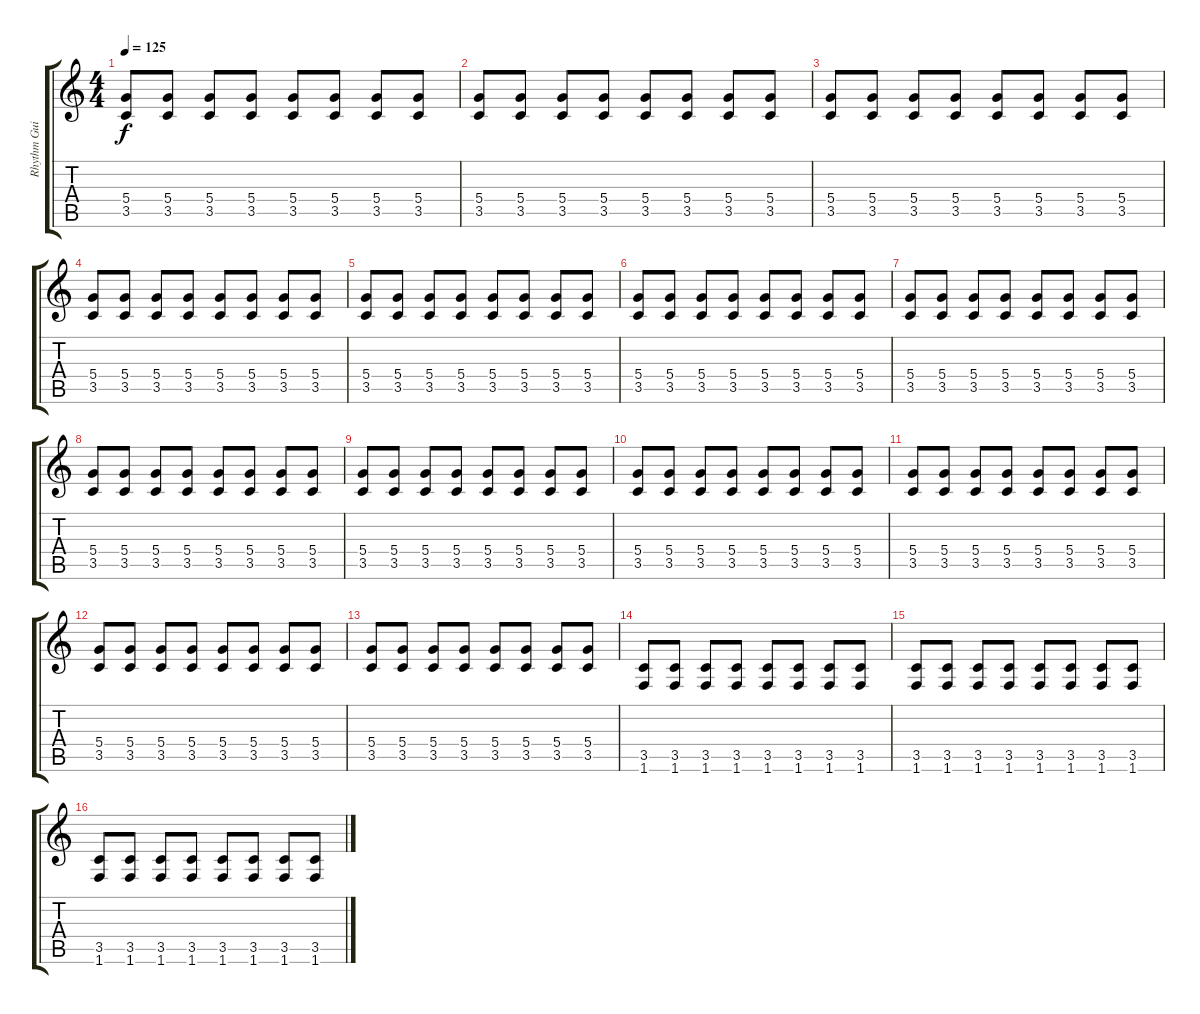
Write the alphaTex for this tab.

\track ("Rhythm Guitar" "Rhythm Gui") {instrument electricguitarclean}
\staff {score tabs}
\tuning (E4 B3 G3 D3 A2 E2) {hide}
\ts (4 4)
\tempo 125
\clef g2
\ks c
(5.4 3.5).8{dy f} (5.4 3.5).8 (5.4 3.5).8 (5.4 3.5).8 (5.4 3.5).8 (5.4 3.5).8 (5.4 3.5).8 (5.4 3.5).8 |
(5.4 3.5).8 (5.4 3.5).8 (5.4 3.5).8 (5.4 3.5).8 (5.4 3.5).8 (5.4 3.5).8 (5.4 3.5).8 (5.4 3.5).8 |
(5.4 3.5).8 (5.4 3.5).8 (5.4 3.5).8 (5.4 3.5).8 (5.4 3.5).8 (5.4 3.5).8 (5.4 3.5).8 (5.4 3.5).8 |
(5.4 3.5).8 (5.4 3.5).8 (5.4 3.5).8 (5.4 3.5).8 (5.4 3.5).8 (5.4 3.5).8 (5.4 3.5).8 (5.4 3.5).8 |
(5.4 3.5).8 (5.4 3.5).8 (5.4 3.5).8 (5.4 3.5).8 (5.4 3.5).8 (5.4 3.5).8 (5.4 3.5).8 (5.4 3.5).8 |
(5.4 3.5).8 (5.4 3.5).8 (5.4 3.5).8 (5.4 3.5).8 (5.4 3.5).8 (5.4 3.5).8 (5.4 3.5).8 (5.4 3.5).8 |
(5.4 3.5).8 (5.4 3.5).8 (5.4 3.5).8 (5.4 3.5).8 (5.4 3.5).8 (5.4 3.5).8 (5.4 3.5).8 (5.4 3.5).8 |
(5.4 3.5).8 (5.4 3.5).8 (5.4 3.5).8 (5.4 3.5).8 (5.4 3.5).8 (5.4 3.5).8 (5.4 3.5).8 (5.4 3.5).8 |
(5.4 3.5).8 (5.4 3.5).8 (5.4 3.5).8 (5.4 3.5).8 (5.4 3.5).8 (5.4 3.5).8 (5.4 3.5).8 (5.4 3.5).8 |
(5.4 3.5).8 (5.4 3.5).8 (5.4 3.5).8 (5.4 3.5).8 (5.4 3.5).8 (5.4 3.5).8 (5.4 3.5).8 (5.4 3.5).8 |
(5.4 3.5).8 (5.4 3.5).8 (5.4 3.5).8 (5.4 3.5).8 (5.4 3.5).8 (5.4 3.5).8 (5.4 3.5).8 (5.4 3.5).8 |
(5.4 3.5).8 (5.4 3.5).8 (5.4 3.5).8 (5.4 3.5).8 (5.4 3.5).8 (5.4 3.5).8 (5.4 3.5).8 (5.4 3.5).8 |
(5.4 3.5).8 (5.4 3.5).8 (5.4 3.5).8 (5.4 3.5).8 (5.4 3.5).8 (5.4 3.5).8 (5.4 3.5).8 (5.4 3.5).8 |
(3.5 1.6).8 (3.5 1.6).8 (3.5 1.6).8 (3.5 1.6).8 (3.5 1.6).8 (3.5 1.6).8 (3.5 1.6).8 (3.5 1.6).8 |
(3.5 1.6).8 (3.5 1.6).8 (3.5 1.6).8 (3.5 1.6).8 (3.5 1.6).8 (3.5 1.6).8 (3.5 1.6).8 (3.5 1.6).8 |
(3.5 1.6).8 (3.5 1.6).8 (3.5 1.6).8 (3.5 1.6).8 (3.5 1.6).8 (3.5 1.6).8 (3.5 1.6).8 (3.5 1.6).8
